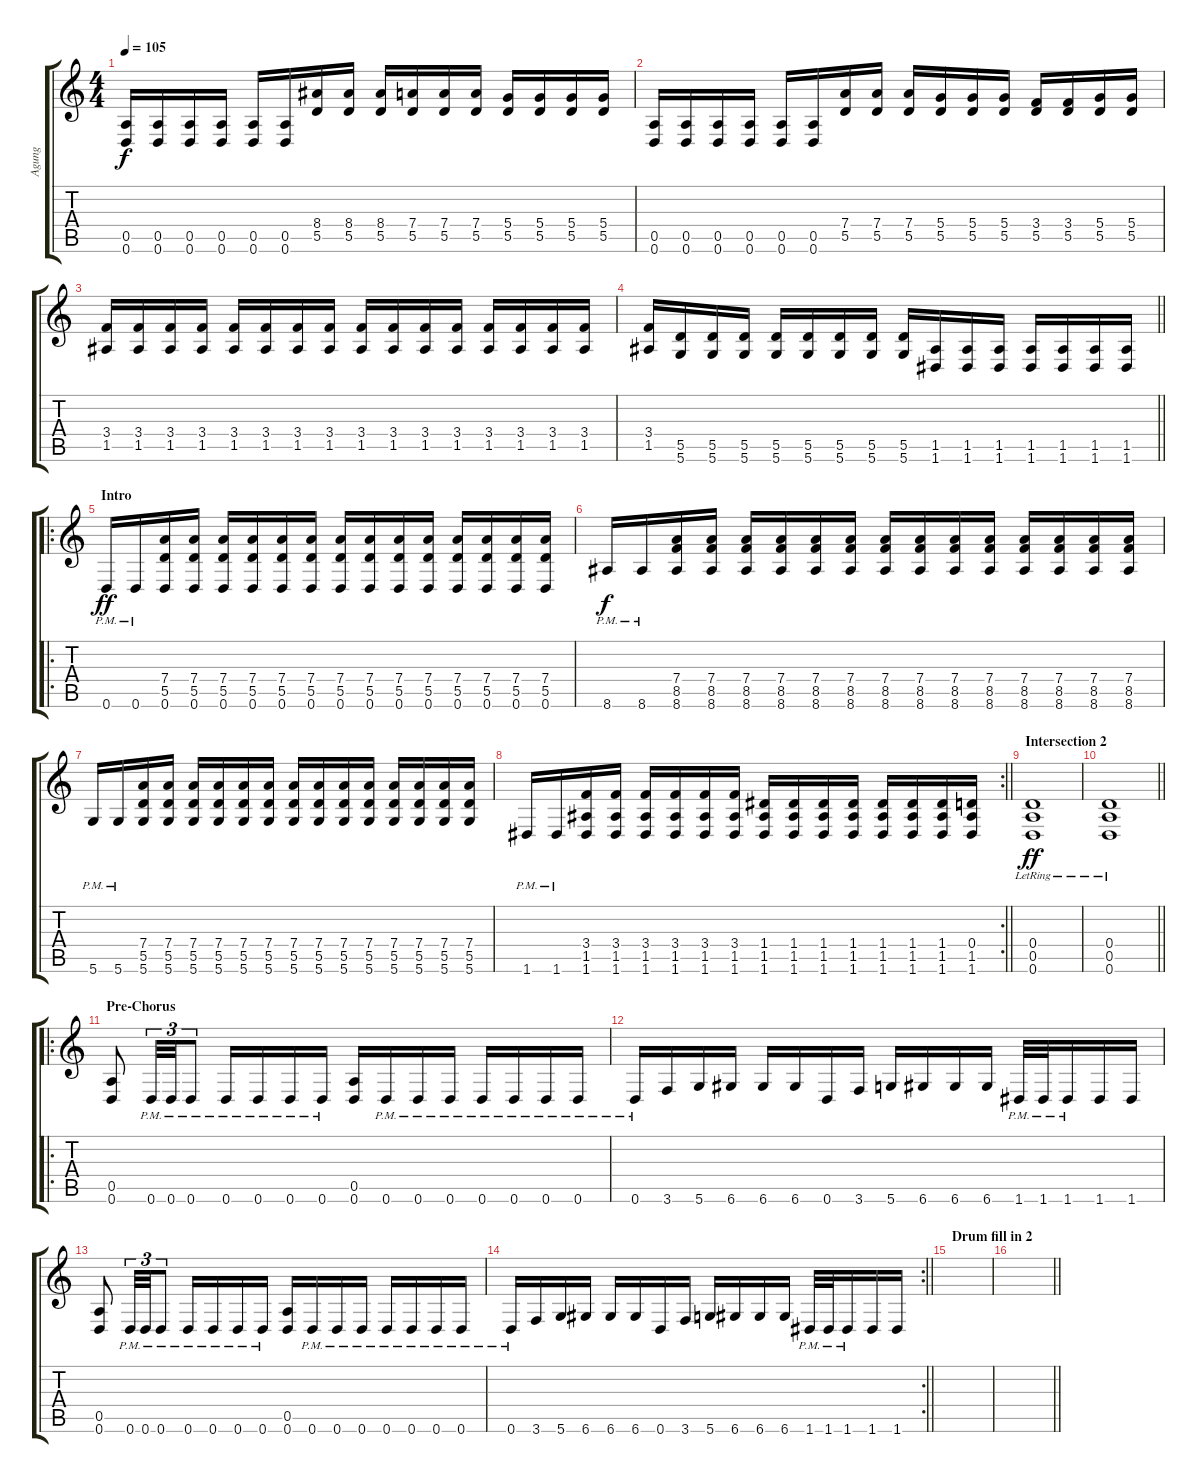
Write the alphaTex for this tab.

\track ("Agung" "Agung") {instrument distortionguitar}
\staff {score tabs}
\tuning (E4 B3 G3 D3 A2 D2) {hide}
\ts (4 4)
\tempo 105
\clef g2
\ks c
(0.5 0.6).16{dy f} (0.5 0.6).16 (0.5 0.6).16 (0.5 0.6).16 (0.5 0.6).16 (0.5 0.6).16 (8.4 5.5).16 (8.4 5.5).16 (8.4 5.5).16 (7.4 5.5).16 (7.4 5.5).16 (7.4 5.5).16 (5.4 5.5).16 (5.4 5.5).16 (5.4 5.5).16 (5.4 5.5).16 |
(0.5 0.6).16 (0.5 0.6).16 (0.5 0.6).16 (0.5 0.6).16 (0.5 0.6).16 (0.5 0.6).16 (7.4 5.5).16 (7.4 5.5).16 (7.4 5.5).16 (5.4 5.5).16 (5.4 5.5).16 (5.4 5.5).16 (3.4 5.5).16 (3.4 5.5).16 (5.4 5.5).16 (5.4 5.5).16 |
(3.4 1.5).16 (3.4 1.5).16 (3.4 1.5).16 (3.4 1.5).16 (3.4 1.5).16 (3.4 1.5).16 (3.4 1.5).16 (3.4 1.5).16 (3.4 1.5).16 (3.4 1.5).16 (3.4 1.5).16 (3.4 1.5).16 (3.4 1.5).16 (3.4 1.5).16 (3.4 1.5).16 (3.4 1.5).16 |
\barLineRight lightlight
(3.4 1.5).16 (5.5 5.6).16 (5.5 5.6).16 (5.5 5.6).16 (5.5 5.6).16 (5.5 5.6).16 (5.5 5.6).16 (5.5 5.6).16 (5.5 5.6).16 (1.5 1.6).16 (1.5 1.6).16 (1.5 1.6).16 (1.5 1.6).16 (1.5 1.6).16 (1.5 1.6).16 (1.5 1.6).16 |
\ro
\section ("" "Intro")
0.6{pm}.16{dy ff} 0.6{pm}.16 (7.4 5.5 0.6).16 (7.4 5.5 0.6).16 (7.4 5.5 0.6).16 (7.4 5.5 0.6).16 (7.4 5.5 0.6).16 (7.4 5.5 0.6).16 (7.4 5.5 0.6).16 (7.4 5.5 0.6).16 (7.4 5.5 0.6).16 (7.4 5.5 0.6).16 (7.4 5.5 0.6).16 (7.4 5.5 0.6).16 (7.4 5.5 0.6).16 (7.4 5.5 0.6).16 |
8.6{pm}.16{dy f} 8.6{pm}.16 (7.4 8.5 8.6).16 (7.4 8.5 8.6).16 (7.4 8.5 8.6).16 (7.4 8.5 8.6).16 (7.4 8.5 8.6).16 (7.4 8.5 8.6).16 (7.4 8.5 8.6).16 (7.4 8.5 8.6).16 (7.4 8.5 8.6).16 (7.4 8.5 8.6).16 (7.4 8.5 8.6).16 (7.4 8.5 8.6).16 (7.4 8.5 8.6).16 (7.4 8.5 8.6).16 |
5.6{pm}.16 5.6{pm}.16 (7.4 5.5 5.6).16 (7.4 5.5 5.6).16 (7.4 5.5 5.6).16 (7.4 5.5 5.6).16 (7.4 5.5 5.6).16 (7.4 5.5 5.6).16 (7.4 5.5 5.6).16 (7.4 5.5 5.6).16 (7.4 5.5 5.6).16 (7.4 5.5 5.6).16 (7.4 5.5 5.6).16 (7.4 5.5 5.6).16 (7.4 5.5 5.6).16 (7.4 5.5 5.6).16 |
\rc 2
\barLineRight lightlight
1.6{pm}.16 1.6{pm}.16 (3.4 1.5 1.6).16 (3.4 1.5 1.6).16 (3.4 1.5 1.6).16 (3.4 1.5 1.6).16 (3.4 1.5 1.6).16 (3.4 1.5 1.6).16 (1.4 1.5 1.6).16 (1.4 1.5 1.6).16 (1.4 1.5 1.6).16 (1.4 1.5 1.6).16 (1.4 1.5 1.6).16 (1.4 1.5 1.6).16 (1.4 1.5 1.6).16 (0.4 1.5 1.6).16 |
\section ("" "Intersection 2")
(0.4{lr} 0.5{lr} 0.6{lr}).1{dy ff} |
\barLineRight lightlight
(0.4{lr} 0.5{lr} 0.6{lr}).1 |
\ro
\section ("" "Pre-Chorus")
(0.5 0.6).8 0.6{pm}.32{tu (3 2)} 0.6{pm}.32{tu (3 2)} 0.6{pm}.8{tu (3 2)} 0.6{pm}.16 0.6{pm}.16 0.6{pm}.16 0.6{pm}.16 (0.5 0.6).16 0.6{pm}.16 0.6{pm}.16 0.6{pm}.16 0.6{pm}.16 0.6{pm}.16 0.6{pm}.16 0.6{pm}.16 |
0.6{pm}.16 3.6.16 5.6.16 6.6.16 6.6.16 6.6.16 0.6.16 3.6.16 5.6.16 6.6.16 6.6.16 6.6.16 1.6{pm}.32 1.6{pm}.32 1.6{pm}.16 1.6.16 1.6.16 |
(0.5 0.6).8 0.6{pm}.32{tu (3 2)} 0.6{pm}.32{tu (3 2)} 0.6{pm}.8{tu (3 2)} 0.6{pm}.16 0.6{pm}.16 0.6{pm}.16 0.6{pm}.16 (0.5 0.6).16 0.6{pm}.16 0.6{pm}.16 0.6{pm}.16 0.6{pm}.16 0.6{pm}.16 0.6{pm}.16 0.6{pm}.16 |
\rc 2
\barLineRight lightlight
0.6{pm}.16 3.6.16 5.6.16 6.6.16 6.6.16 6.6.16 0.6.16 3.6.16 5.6.16 6.6.16 6.6.16 6.6.16 1.6{pm}.32 1.6{pm}.32 1.6{pm}.16 1.6.16 1.6.16 |
\section ("" "Drum fill in 2")
|
\barLineRight lightlight
